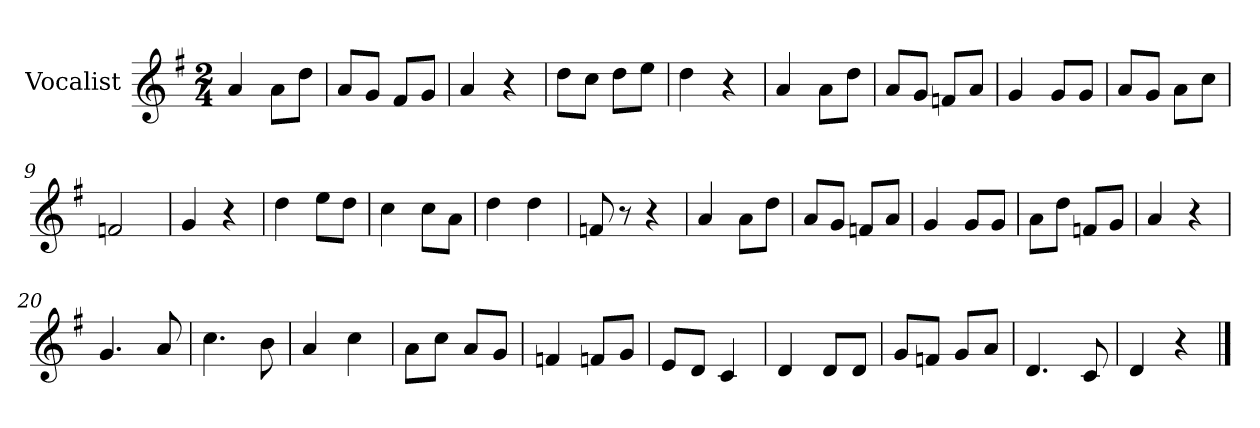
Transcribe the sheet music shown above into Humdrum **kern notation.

**kern
*part1
*staff1
*I"Vocalist
*k[f#]
*G:
*M2/4
=
4a
8aL
8ddJ
=1
8aL
8gJ
8f#L
8gJ
=2
4a
4r
=3
8ddL
8ccJ
8ddL
8eeJ
=4
4dd
4r
=5
4a
8aL
8ddJ
=6
8aL
8gJ
8fnL
8aJ
=7
4g
8gL
8gJ
=8
8aL
8gJ
8aL
8ccJ
=9
2fn
=10
4g
4r
=11
4dd
8eeL
8ddJ
=12
4cc
8ccL
8aJ
=13
4dd
4dd
=14
8fn
8r
4r
=15
4a
8aL
8ddJ
=16
8aL
8gJ
8fnL
8aJ
=17
4g
8gL
8gJ
=18
8aL
8ddJ
8fnL
8gJ
=19
4a
4r
=20
4.g
8a
=21
4.cc
8b
=22
4a
4cc
=23
8aL
8ccJ
8aL
8gJ
=24
4fn
8fnL
8gJ
=25
8eL
8dJ
4c
=26
4d
8dL
8dJ
=27
8gL
8fnJ
8gL
8aJ
=28
4.d
8c
=29
4d
4r
==
*-
